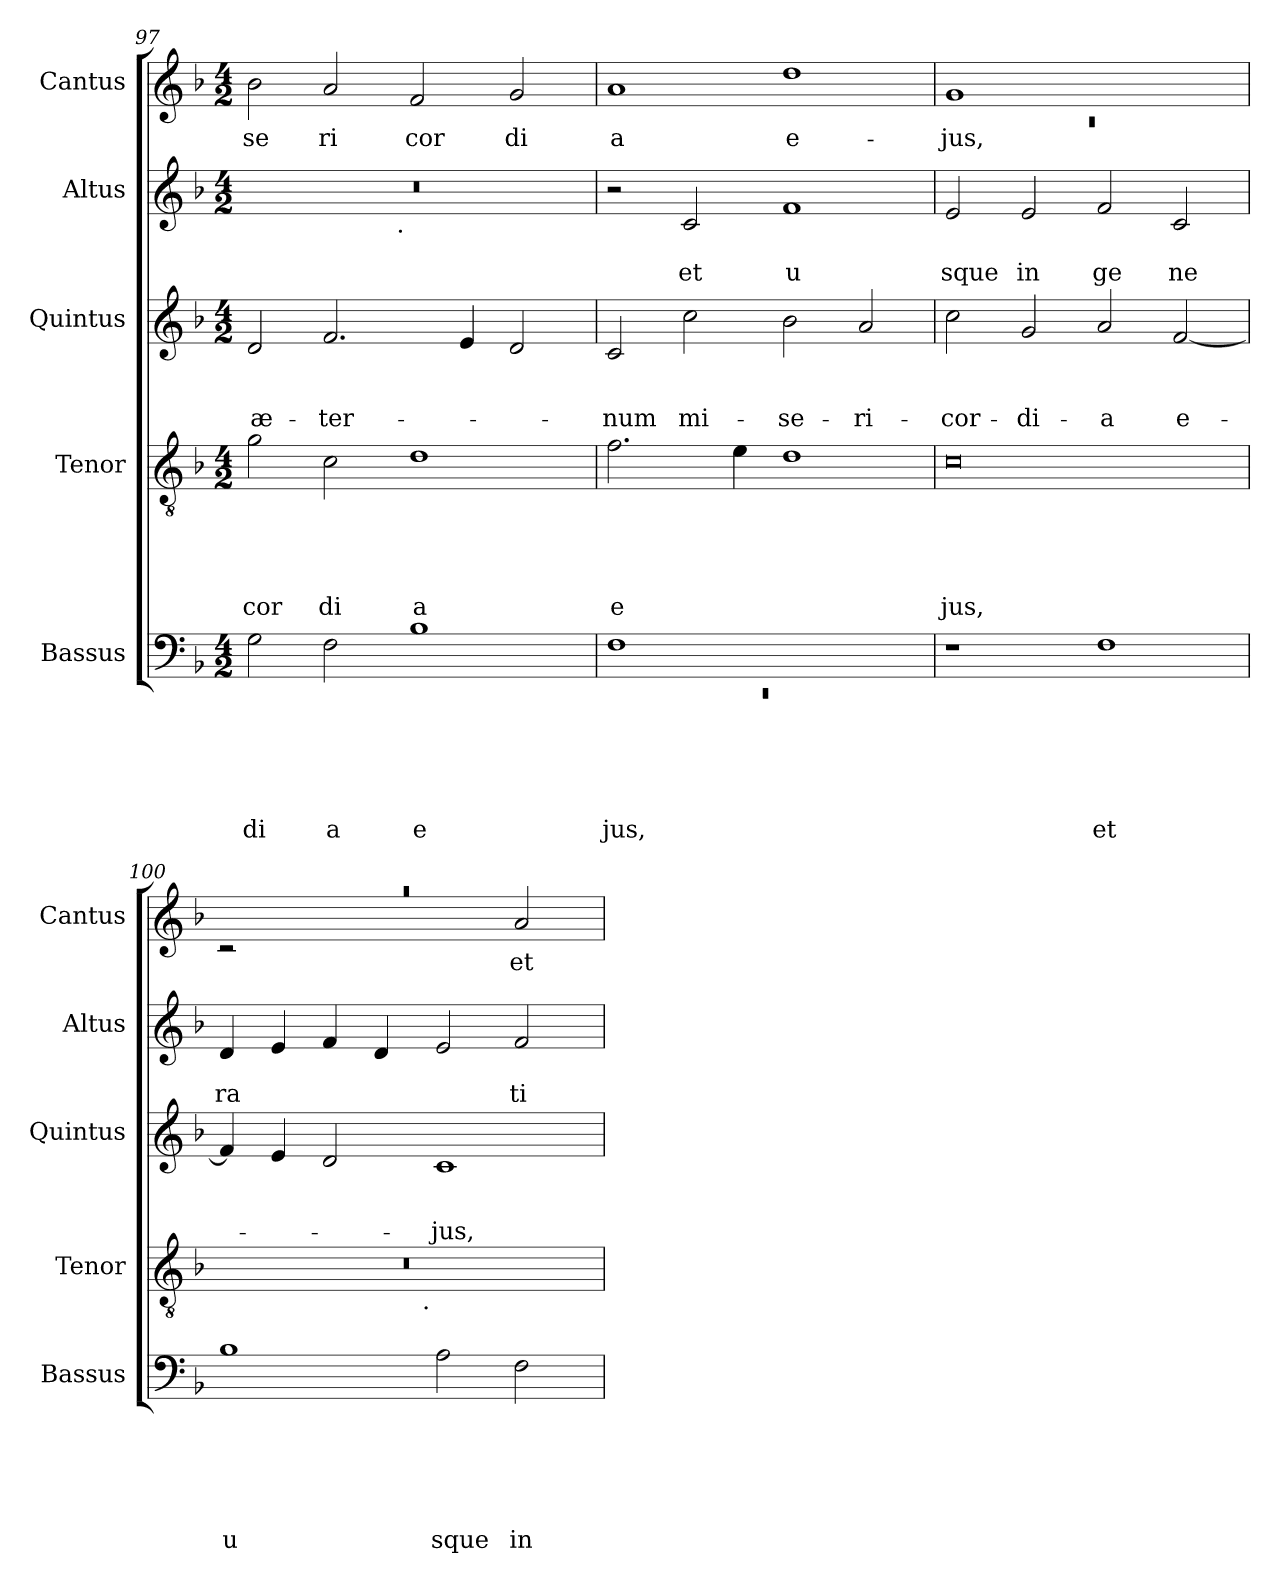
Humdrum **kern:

**kern	**text	**text	**text	**text	**text	**text	**kern	**text	**text	**text	**text	**text	**kern	**text	**text	**text	**kern	**text	**text	**kern	**text
*part5	*part5	*part5	*part5	*part5	*part5	*part5	*part4	*part4	*part4	*part4	*part4	*part4	*part3	*part3	*part3	*part3	*part2	*part2	*part2	*part1	*part1
*staff5	*staff5	*staff5	*staff5	*staff5	*staff5	*staff5	*staff4	*staff4	*staff4	*staff4	*staff4	*staff4	*staff3	*staff3	*staff3	*staff3	*staff2	*staff2	*staff2	*staff1	*staff1
*I"Bassus	*	*	*	*	*	*	*I"Tenor	*	*	*	*	*	*I"Quintus	*	*	*	*I"Altus	*	*	*I"Cantus	*
*I'Bassus	*	*	*	*	*	*	*I'Tenor	*	*	*	*	*	*I'Quintus	*	*	*	*I'Altus	*	*	*I'Cantus	*
*clefF4	*	*	*	*	*	*	*clefGv2	*	*	*	*	*	*clefG2	*	*	*	*clefG2	*	*	*clefG2	*
*k[b-]	*	*	*	*	*	*	*k[b-]	*	*	*	*	*	*k[b-]	*	*	*	*k[b-]	*	*	*k[b-]	*
*F:	*	*	*	*	*	*	*F:	*	*	*	*	*	*F:	*	*	*	*F:	*	*	*F:	*
*M4/2	*	*	*	*	*	*	*M4/2	*	*	*	*	*	*M4/2	*	*	*	*M4/2	*	*	*M4/2	*
=97	=97	=97	=97	=97	=97	=97	=97	=97	=97	=97	=97	=97	=97	=97	=97	=97	=97	=97	=97	=97	=97
!	!	!	!	!	!	!LO:LY:b	!	!	!	!	!	!LO:LY:b	!	!	!	!LO:LY:b	!	!	!	!	!LO:LY:b
*	*	*	*	*	*	*	*	*	*	*	*	*	*	*	*	*	*^	*	*	*	*
2G\	.	.	.	.	.	di	2g\	.	.	.	.	cor	2d/	.	.	æ-	0r	2ryy	.	.	2b-\	se
!	!	!	!	!	!	!LO:LY:b	!	!	!	!	!	!LO:LY:b	!	!	!	!LO:LY:b	!	!	!	!	!	!LO:LY:b
2F\	.	.	.	.	.	a	2c\	.	.	.	.	di	2.f/	.	.	-ter-	.	4...ryy	.	.	2a/	ri
!	!	!	!	!	!	!	!	!	!	!	!	!	!	!	!	!	!	!LO:TX:b:t=.	!	!	!	!
.	.	.	.	.	.	.	.	.	.	.	.	.	.	.	.	.	.	1ryy	.	.	.	.
!	!	!	!	!	!	!LO:LY:b	!	!	!	!	!	!LO:LY:b	!	!	!	!	!	!	!	!	!	!LO:LY:b
1B-	.	.	.	.	.	e	1d	.	.	.	.	a	.	.	.	.	.	.	.	.	2f/	cor
.	.	.	.	.	.	.	.	.	.	.	.	.	4e/	.	.	.	.	.	.	.	.	.
!	!	!	!	!	!	!	!	!	!	!	!	!	!	!	!	!	!	!	!	!	!	!LO:LY:b
.	.	.	.	.	.	.	.	.	.	.	.	.	2d/	.	.	.	.	.	.	.	2g/	di
.	.	.	.	.	.	.	.	.	.	.	.	.	.	.	.	.	.	32ryy	.	.	.	.
!!LO:LB:g=z
=98	=98	=98	=98	=98	=98	=98	=98	=98	=98	=98	=98	=98	=98	=98	=98	=98	=98	=98	=98	=98	=98	=98
*^	*	*	*	*	*	*	*	*	*	*	*	*	*	*	*	*	*	*	*	*	*	*
!	!LO:N:vis=1	!	!	!	!	!	!LO:LY:b	!	!	!	!	!	!LO:LY:b	!	!	!	!LO:LY:b	!	!	!	!	!	!LO:LY:b
*	*	*	*	*	*	*	*	*	*	*	*	*	*	*	*	*	*	*v	*v	*	*	*	*
1F	0rEE	.	.	.	.	.	jus,	2.f\	.	.	.	.	e	2c/	.	.	-num	2r	.	.	1a	a
!	!	!	!	!	!	!	!	!	!	!	!	!	!	!	!	!	!LO:LY:b	!	!	!LO:LY:b	!	!
.	.	.	.	.	.	.	.	.	.	.	.	.	.	2cc\	.	.	mi-	2c/	.	et	.	.
.	.	.	.	.	.	.	.	4e\	.	.	.	.	.	.	.	.	.	.	.	.	.	.
!	!	!	!	!	!	!	!	!	!	!	!	!	!	!	!	!	!LO:LY:b	!	!	!LO:LY:b	!	!LO:LY:b
1ryy	.	.	.	.	.	.	.	1d	.	.	.	.	.	2b-\	.	.	-se-	1f	.	u	1dd	e-
!	!	!	!	!	!	!	!	!	!	!	!	!	!	!	!	!	!LO:LY:b	!	!	!	!	!
.	.	.	.	.	.	.	.	.	.	.	.	.	.	2a/	.	.	-ri-	.	.	.	.	.
*v	*v	*	*	*	*	*	*	*	*	*	*	*	*	*	*	*	*	*	*	*	*	*
=99	=99	=99	=99	=99	=99	=99	=99	=99	=99	=99	=99	=99	=99	=99	=99	=99	=99	=99	=99	=99	=99
*	*	*	*	*	*	*	*	*	*	*	*	*	*	*	*	*	*	*	*	*^	*
!	!	!	!	!	!	!	!	!	!	!	!	!LO:LY:b	!	!	!	!LO:LY:b	!	!	!LO:LY:b	!	!LO:N:vis=1	!LO:LY:b
1r	.	.	.	.	.	.	0c	.	.	.	.	jus,	2cc\	.	.	-cor-	2e/	.	sque	1g	0rc	-jus,
!	!	!	!	!	!	!	!	!	!	!	!	!	!	!	!	!LO:LY:b	!	!	!LO:LY:b	!	!	!
.	.	.	.	.	.	.	.	.	.	.	.	.	2g/	.	.	-di-	2e/	.	in	.	.	.
!	!	!	!	!	!	!LO:LY:b	!	!	!	!	!	!	!	!	!	!LO:LY:b	!	!	!LO:LY:b	!	!	!
1F	.	.	.	.	.	et	.	.	.	.	.	.	2a/	.	.	-a	2f/	.	ge	1ryy	.	.
!	!	!	!	!	!	!	!	!	!	!	!	!	!	!	!	!LO:LY:b	!	!	!LO:LY:b	!	!	!
.	.	.	.	.	.	.	.	.	.	.	.	.	[<2f/	.	.	e-	2c/	.	ne	.	.	.
=100	=100	=100	=100	=100	=100	=100	=100	=100	=100	=100	=100	=100	=100	=100	=100	=100	=100	=100	=100	=100	=100	=100
!	!	!	!	!	!	!LO:LY:b	!	!	!	!	!	!	!	!	!	!	!	!	!LO:LY:b	!LO:N:vis=1	!	!
*	*	*	*	*	*	*	*^	*	*	*	*	*	*	*	*	*	*	*	*	*	*	*
1B-	.	.	.	.	.	u	0r	2ryy	.	.	.	.	.	4f/]	.	.	.	4d/	.	ra	0raa	2rc	.
.	.	.	.	.	.	.	.	.	.	.	.	.	.	4e/	.	.	.	4e/	.	.	.	.	.
.	.	.	.	.	.	.	.	4...ryy	.	.	.	.	.	2d/	.	.	.	4f/	.	.	.	1ryy	.
.	.	.	.	.	.	.	.	.	.	.	.	.	.	.	.	.	.	4d/	.	.	.	.	.
!	!	!	!	!	!	!	!	!LO:TX:b:t=.	!	!	!	!	!	!	!	!	!	!	!	!	!	!	!
.	.	.	.	.	.	.	.	1ryy	.	.	.	.	.	.	.	.	.	.	.	.	.	.	.
!	!	!	!	!	!	!LO:LY:b	!	!	!	!	!	!	!	!	!	!	!LO:LY:b	!	!	!	!	!	!
2A\	.	.	.	.	.	sque	.	.	.	.	.	.	.	1c	.	.	-jus,	2e/	.	.	.	.	.
!	!	!	!	!	!	!LO:LY:b	!	!	!	!	!	!	!	!	!	!	!	!	!	!LO:LY:b	!	!	!LO:LY:b
2F\	.	.	.	.	.	in	.	.	.	.	.	.	.	.	.	.	.	2f/	.	ti	.	2a/	et
.	.	.	.	.	.	.	.	32ryy	.	.	.	.	.	.	.	.	.	.	.	.	.	.	.
*	*	*	*	*	*	*	*v	*v	*	*	*	*	*	*	*	*	*	*	*	*	*v	*v	*
=	=	=	=	=	=	=	=	=	=	=	=	=	=	=	=	=	=	=	=	=	=
*-	*-	*-	*-	*-	*-	*-	*-	*-	*-	*-	*-	*-	*-	*-	*-	*-	*-	*-	*-	*-	*-
